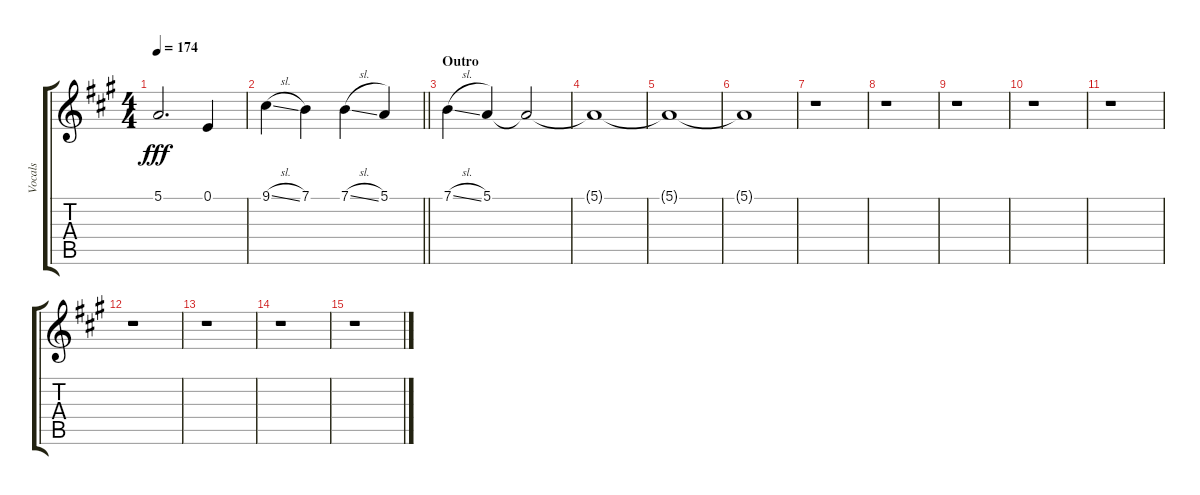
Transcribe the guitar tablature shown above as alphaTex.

\track ("Vocals" "Vocals") {instrument voiceoohs}
\staff {score tabs}
\tuning (E4 B3 G3 D3 A2 E2) {hide}
\ts (4 4)
\tempo 174
\clef g2
\ks a
5.1{t}.2{d dy fff} 0.1.4 |
\barLineRight lightlight
9.1{sl}.4 7.1.4 7.1{sl}.4 5.1.4 |
\section ("" "Outro")
7.1{sl}.4 5.1.4 5.1{t}.2 |
5.1{t}.1 |
5.1{t}.1 |
5.1{t}.1 |
r.1 |
r.1 |
r.1 |
r.1 |
r.1 |
r.1 |
r.1 |
r.1 |
r.1
